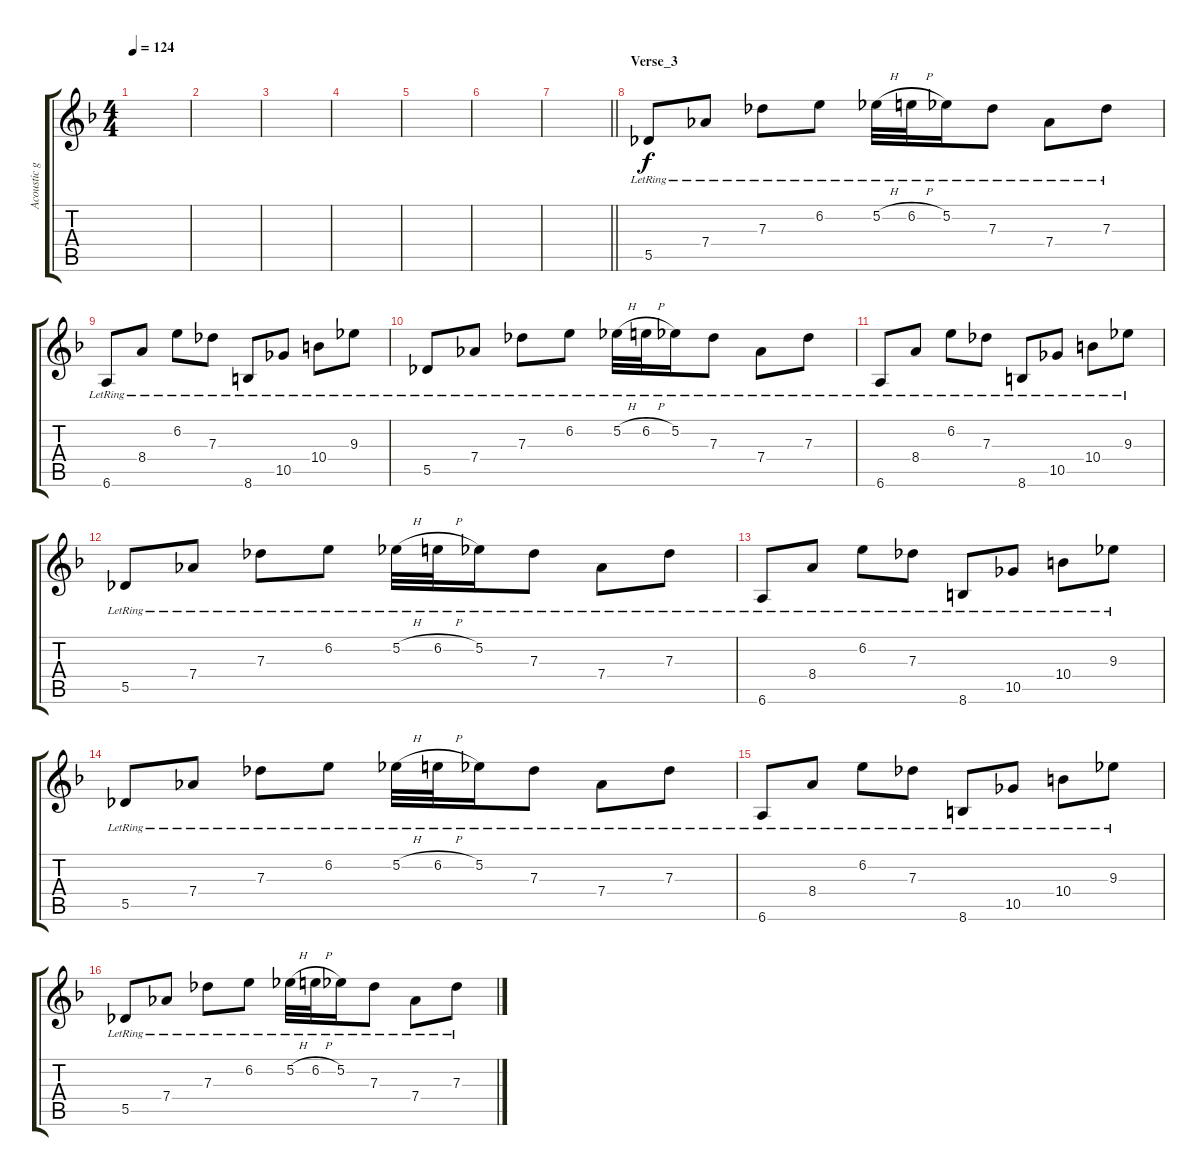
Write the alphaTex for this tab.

\track ("Acoustic guitar" "Acoustic g") {instrument acousticguitarnylon}
\staff {score tabs}
\tuning (Eb4 Bb3 Gb3 Db3 Ab2 Eb2) {hide}
\ts (4 4)
\tempo 124
\clef g2
\ks f
|
|
|
|
|
|
\barLineRight lightlight
|
\section ("" "Verse_3")
5.5{lr}.8 7.4{lr}.8 7.3{lr}.8 6.2{lr}.8 5.2{h lr}.32 6.2{h lr}.32 5.2{lr}.16 7.3{lr}.8 7.4{lr}.8 7.3{lr}.8 |
6.6{lr}.8 8.4{lr}.8 6.2{lr}.8 7.3{lr}.8 8.6{lr}.8 10.5{lr}.8 10.4{lr}.8 9.3{lr}.8 |
5.5{lr}.8 7.4{lr}.8 7.3{lr}.8 6.2{lr}.8 5.2{h lr}.32 6.2{h lr}.32 5.2{lr}.16 7.3{lr}.8 7.4{lr}.8 7.3{lr}.8 |
6.6{lr}.8 8.4{lr}.8 6.2{lr}.8 7.3{lr}.8 8.6{lr}.8 10.5{lr}.8 10.4{lr}.8 9.3{lr}.8 |
5.5{lr}.8 7.4{lr}.8 7.3{lr}.8 6.2{lr}.8 5.2{h lr}.32 6.2{h lr}.32 5.2{lr}.16 7.3{lr}.8 7.4{lr}.8 7.3{lr}.8 |
6.6{lr}.8 8.4{lr}.8 6.2{lr}.8 7.3{lr}.8 8.6{lr}.8 10.5{lr}.8 10.4{lr}.8 9.3{lr}.8 |
5.5{lr}.8 7.4{lr}.8 7.3{lr}.8 6.2{lr}.8 5.2{h lr}.32 6.2{h lr}.32 5.2{lr}.16 7.3{lr}.8 7.4{lr}.8 7.3{lr}.8 |
6.6{lr}.8 8.4{lr}.8 6.2{lr}.8 7.3{lr}.8 8.6{lr}.8 10.5{lr}.8 10.4{lr}.8 9.3{lr}.8 |
5.5{lr}.8 7.4{lr}.8 7.3{lr}.8 6.2{lr}.8 5.2{h lr}.32 6.2{h lr}.32 5.2{lr}.16 7.3{lr}.8 7.4{lr}.8 7.3{lr}.8
